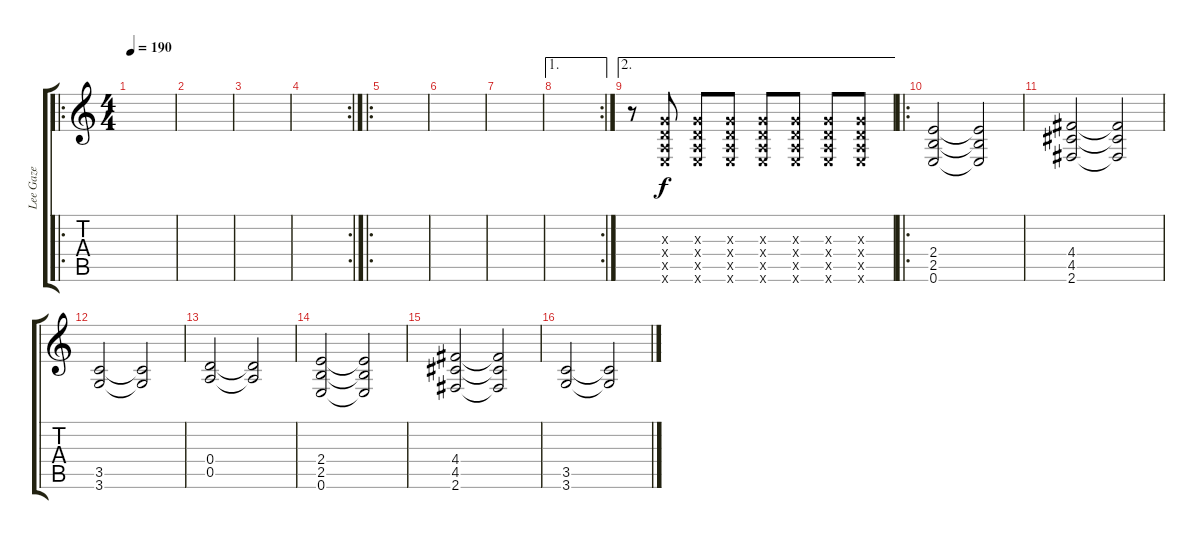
\track ("Lee Gaze" "Lee Gaze") {instrument distortionguitar}
\staff {score tabs}
\tuning (E4 B3 G3 D3 A2 E2) {hide}
\ro
\ts (4 4)
\tempo 190
\clef g2
\ks c
|
|
|
\rc 2
|
\ro
|
|
|
\ae 1
\rc 2
|
\ae 2
r.8 (0.3{x} 0.4{x} 0.5{x} 0.6{x}).8 (0.3{x} 0.4{x} 0.5{x} 0.6{x}).8 (0.3{x} 0.4{x} 0.5{x} 0.6{x}).8 (0.3{x} 0.4{x} 0.5{x} 0.6{x}).8 (0.3{x} 0.4{x} 0.5{x} 0.6{x}).8 (0.3{x} 0.4{x} 0.5{x} 0.6{x}).8 (0.3{x} 0.4{x} 0.5{x} 0.6{x}).8 |
\ro
(2.4 2.5 0.6).2 (2.4{t} 2.5{t} 0.6{t}).2 |
(4.4 4.5 2.6).2 (4.4{t} 4.5{t} 2.6{t}).2 |
(3.5 3.6).2 (3.5{t} 3.6{t}).2 |
(0.4 0.5).2 (0.4{t} 0.5{t}).2 |
(2.4 2.5 0.6).2 (2.4{t} 2.5{t} 0.6{t}).2 |
(4.4 4.5 2.6).2 (4.4{t} 4.5{t} 2.6{t}).2 |
(3.5 3.6).2 (3.5{t} 3.6{t}).2
